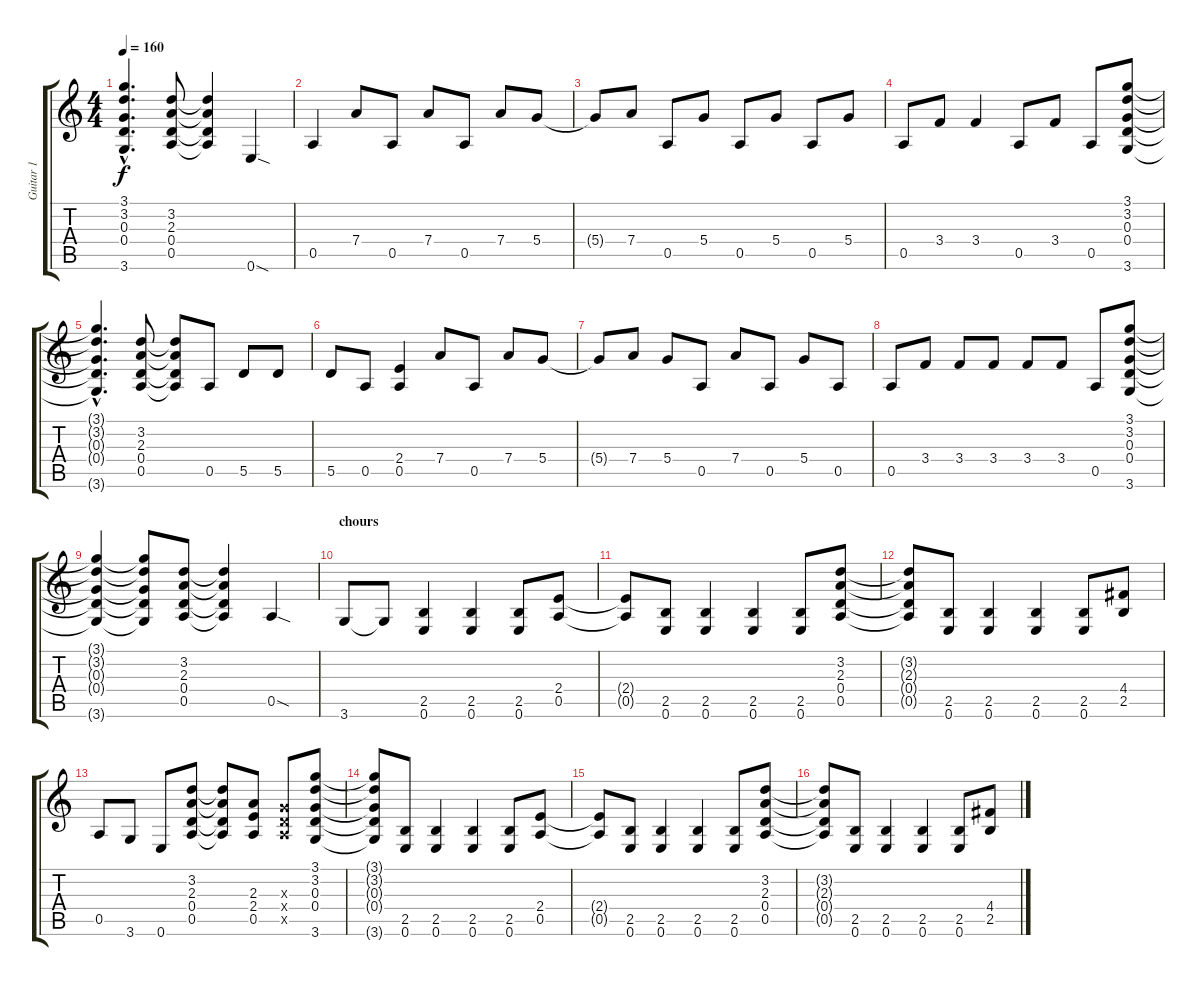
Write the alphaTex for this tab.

\track ("Guitar 1" "Guitar 1") {instrument distortionguitar}
\staff {score tabs}
\tuning (E4 B3 G3 D3 A2 E2) {hide}
\ts (4 4)
\tempo 160
\clef g2
\ks c
(3.1{hac t} 3.2{hac t} 0.3{hac t} 0.4{hac t} 3.6{hac t}).4{d dy f} (3.2 2.3 0.4 0.5).8 (3.2{t} 2.3{t} 0.4{t} 0.5{t}).4 0.6{sod}.4 |
0.5.4 7.4.8 0.5.8 7.4.8 0.5.8 7.4.8 5.4.8 |
5.4{t}.8 7.4.8 0.5.8 5.4.8 0.5.8 5.4.8 0.5.8 5.4.8 |
0.5.8 3.4.8 3.4.4 0.5.8 3.4.8 0.5.8 (3.1 3.2 0.3 0.4 3.6).8 |
(3.1{hac t} 3.2{hac t} 0.3{hac t} 0.4{hac t} 3.6{hac t}).4{d} (3.2 2.3 0.4 0.5).8 (3.2{t} 2.3{t} 0.4{t} 0.5{t}).8 0.5.8 5.5.8 5.5.8 |
5.5.8 0.5.8 (2.4 0.5).4 7.4.8 0.5.8 7.4.8 5.4.8 |
5.4{t}.8 7.4.8 5.4.8 0.5.8 7.4.8 0.5.8 5.4.8 0.5.8 |
0.5.8 3.4.8 3.4.8 3.4.8 3.4.8 3.4.8 0.5.8 (3.1 3.2 0.3 0.4 3.6).8 |
(3.1{t} 3.2{t} 0.3{t} 0.4{t} 3.6{t}).4 (3.1{t} 3.2{t} 0.3{t} 0.4{t} 3.6{t}).8 (3.2 2.3 0.4 0.5).8 (3.2{t} 2.3{t} 0.4{t} 0.5{t}).4 0.5{sod}.4 |
\section ("" "chours")
3.6.8 3.6{t}.8 (2.5 0.6).4 (2.5 0.6).4 (2.5 0.6).8 (2.4 0.5).8 |
(2.4{t} 0.5{t}).8 (2.5 0.6).8 (2.5 0.6).4 (2.5 0.6).4 (2.5 0.6).8 (3.2 2.3 0.4 0.5).8 |
(3.2{t} 2.3{t} 0.4{t} 0.5{t}).8 (2.5 0.6).8 (2.5 0.6).4 (2.5 0.6).4 (2.5 0.6).8 (4.4 2.5).8 |
0.5.8 3.6.8 0.6.8 (3.2 2.3 0.4 0.5).8 (3.2{t} 2.3{t} 0.4{t} 0.5{t}).8 (2.3 2.4 0.5).8 (0.3{x} 0.4{x} 0.5{x}).8 (3.1 3.2 0.3 0.4 3.6).8 |
(3.1{t} 3.2{t} 0.3{t} 0.4{t} 3.6{t}).8 (2.5 0.6).8 (2.5 0.6).4 (2.5 0.6).4 (2.5 0.6).8 (2.4 0.5).8 |
(2.4{t} 0.5{t}).8 (2.5 0.6).8 (2.5 0.6).4 (2.5 0.6).4 (2.5 0.6).8 (3.2 2.3 0.4 0.5).8 |
(3.2{t} 2.3{t} 0.4{t} 0.5{t}).8 (2.5 0.6).8 (2.5 0.6).4 (2.5 0.6).4 (2.5 0.6).8 (4.4 2.5).8
